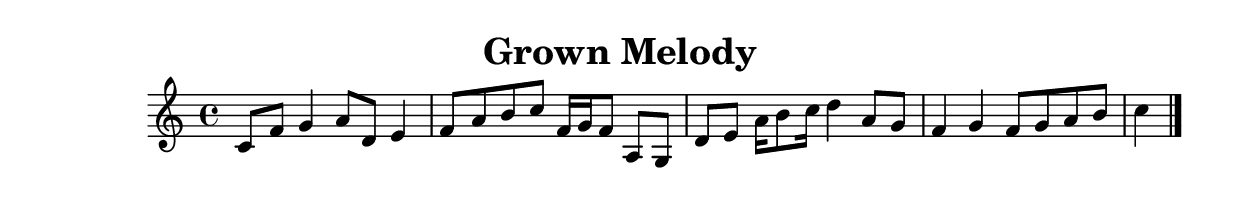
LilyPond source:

\header{title = "Grown Melody"}

\score{
\absolute {
 c'8 f'8 g'4 a'8 d'8 e'4 f'8 a'8 b'8 c''8 f'16 g'16 f'8 a8 g8 d'8 e'8 a'16 b'8 c''16 d''4 a'8 g'8 f'4 g'4 f'8 g'8 a'8 b'8 c''4 \bar"|."

}
\midi{}
\layout{}
}
